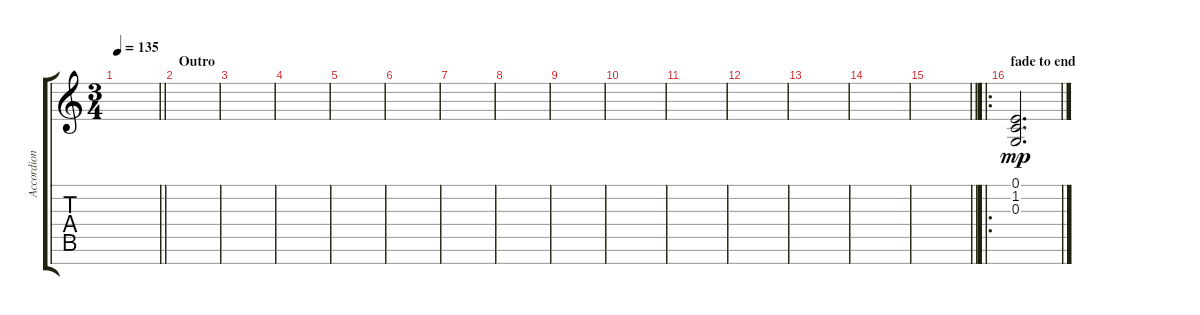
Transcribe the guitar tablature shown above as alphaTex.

\track ("Accordion" "Accordion") {instrument accordion}
\staff {score tabs}
\tuning (E4 B3 G3 D3 A2 E2 B1) {hide}
\ts (3 4)
\tempo 135
\clef g2
\barLineRight lightlight
\ks c
|
\section ("" "Outro")
|
|
|
|
|
|
|
|
|
|
|
|
|
\barLineRight lightlight
|
\ro
\section ("" "fade to end")
(0.1 1.2 0.3).2{d dy mp}
